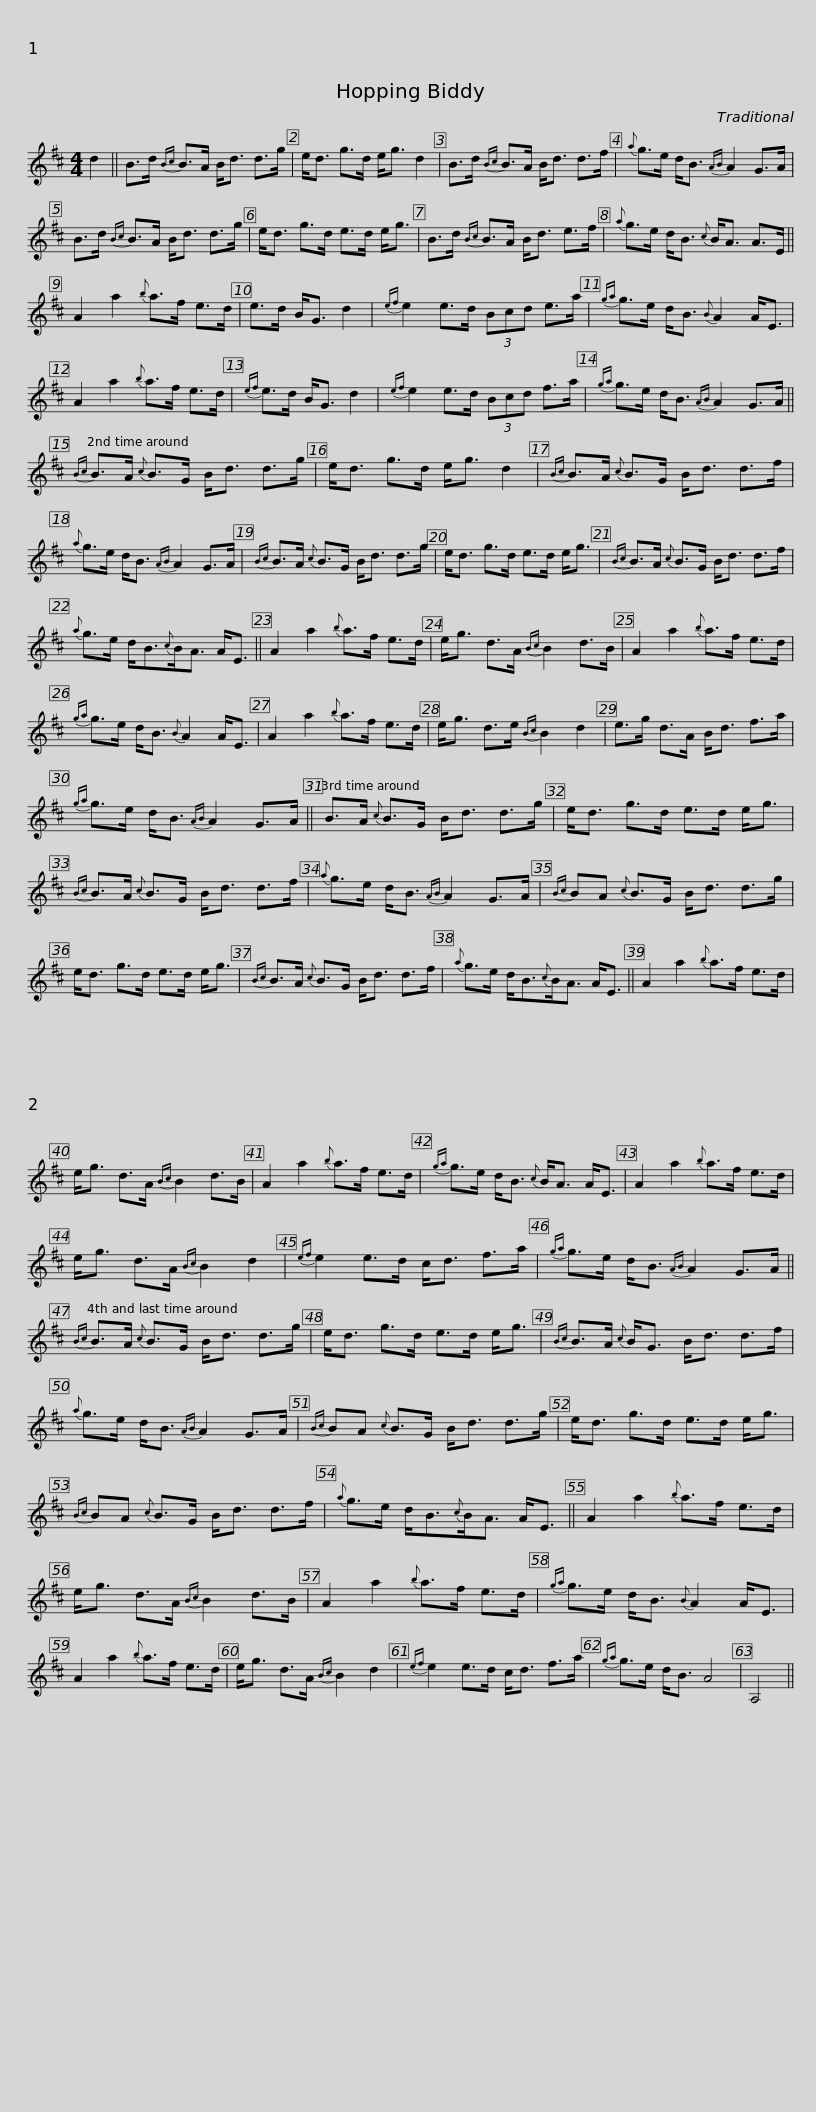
X:1
L:1/8
M:4/4
I:linebreak $
K:D
V:1 treble
V:1
 d2 || B>d{Bc} B>A B<d d>g | e<d g>d e<g d2 | B>d{Bc} B>A B<d d>f |{a} g>e d<B{AB} A2 G>A |$ %5
 B>d{Bc} B>A B<d d>g | e<d g>d e>d e<g | B>d{Bc} B>A B<d e>f |{a} g>e d<B{c} B<A A>E ||$ A2 a2{b} a>f e>d | %10
 e>d B<G d2 |{ef} e2 e>d (3Bcd e>a |{ga} g>e d<B{B} A2 A<E | A2 a2{b} a>f e>d |${ef} e>d B<G d2 | %15
{ef} e2 e>d (3Bcd f>a |{ga} g>e d<B{AB} A2 G>A ||{Bc} B>A{c} B>G B<d d>g |$ e<d g>d e<g d2 |{Bc} B>A{c} B>G B<d d>f | %20
{a} g>e d<B{AB} A2 G>A |{Bc} B>A{c} B>G B<d d>g |$ e<d g>d e>d e<g |{Bc} B>A{c} B>G B<d d>f |{a} g>e d<B{c}B<A A<E || %25
 A2 a2{b} a>f e>d |$ e<g d>A{Bc} B2 d>B | A2 a2{b} a>f e>d |{ga} g>e d<B{B} A2 A<E | A2 a2{b} a>f e>d | %30
 e<g d>e{Bc} B2 d2 |$ e>g d>A B<d f>a |{ga} g>e d<B{AB} A2 G>A || B>A{c} B>G B<d d>g | e<d g>d e>d e<g |$ %35
{Bc} B>A{c} B>G B<d d>f |{a} g>e d<B{AB} A2 G>A |{Bc} BA{c} B>G B<d d>g | e<d g>d e>d e<g |${Bc} B>A{c} B>G B<d d>f | %40
{a} g>e d<B{c}B<A A<E || A2 a2{b} a>f e>d | e<g d>A{Bc} B2 d>B |$ A2 a2{b} a>f e>d |{ga} g>e d<B{c} B<A A<E | %45
 A2 a2{b} a>f e>d | e<g d>A{Bc} B2 d2 |${ef} e2 e>d c<d f>a |{ga} g>e d<B{AB} A2 G>A ||{Bc} B>A{c} B>G B<d d>g | %50
 e<d g>d e>d e<g |${Bc} B>A{c} B<G B<d d>f |{a} g>e d<B{AB} A2 G>A |{Bc} BA{c} B>G B<d d>g | e<d g>d e>d e<g |$ %55
{Bc} BA{c} B>G B<d d>f |{a} g>e d<B{c}B<A A<E || A2 a2{b} a>f e>d | e<g d>A{Bc} B2 d>B |$ A2 a2{b} a>f e>d | %60
{ga} g>e d<B{B} A2 A<E | A2 a2{b} a>f e>d | e<g d>A{Bc} B2 d2 |{ef} e2 e>d c<d f>a |${ga} g>e d<B A4 | %65
 A,4 || %66
